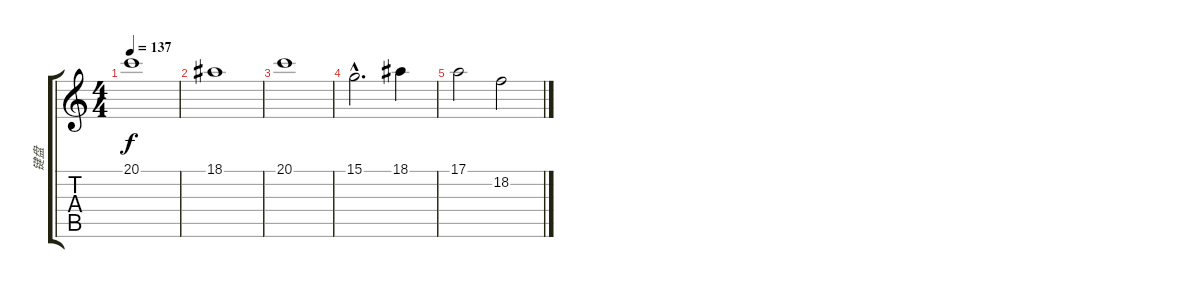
\track ("键盘" "键盘") {instrument violin}
\staff {score tabs}
\tuning (E4 B3 G3 D3 A2 E2) {hide}
\ts (4 4)
\tempo 137
\clef g2
\ks c
20.1.1{dy f} |
18.1.1 |
20.1.1 |
15.1{hac}.2{d} 18.1.4 |
17.1.2 18.2.2
